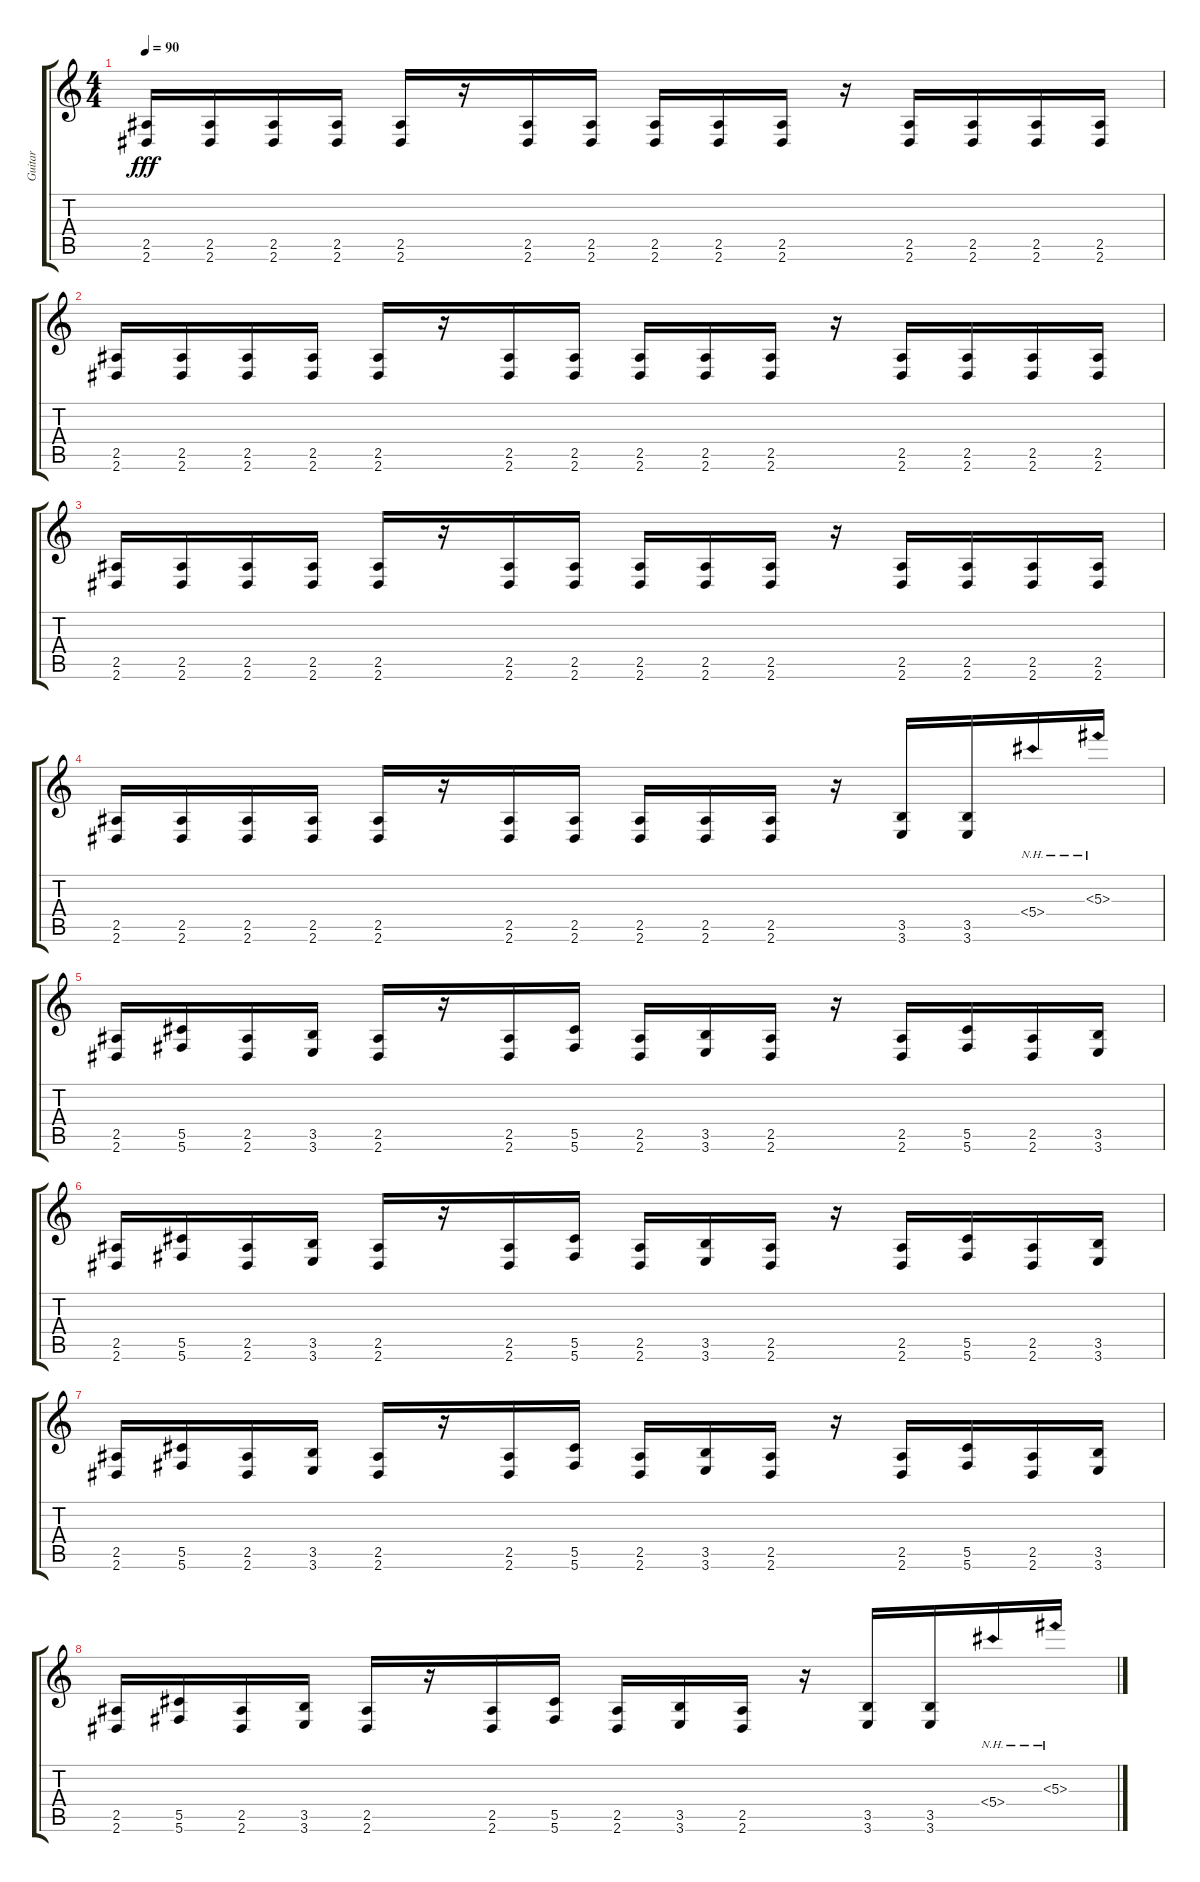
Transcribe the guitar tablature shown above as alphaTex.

\track ("Guitar" "Guitar") {instrument distortionguitar}
\staff {score tabs}
\tuning (Eb4 Bb3 Gb3 Db3 Ab2 Db2) {hide}
\ts (4 4)
\tempo 90
\clef g2
\ks c
(2.5 2.6).16{dy fff} (2.5 2.6).16 (2.5 2.6).16 (2.5 2.6).16 (2.5 2.6).16 r.16 (2.5 2.6).16 (2.5 2.6).16 (2.5 2.6).16 (2.5 2.6).16 (2.5 2.6).16 r.16 (2.5 2.6).16 (2.5 2.6).16 (2.5 2.6).16 (2.5 2.6).16 |
(2.5 2.6).16 (2.5 2.6).16 (2.5 2.6).16 (2.5 2.6).16 (2.5 2.6).16 r.16 (2.5 2.6).16 (2.5 2.6).16 (2.5 2.6).16 (2.5 2.6).16 (2.5 2.6).16 r.16 (2.5 2.6).16 (2.5 2.6).16 (2.5 2.6).16 (2.5 2.6).16 |
(2.5 2.6).16 (2.5 2.6).16 (2.5 2.6).16 (2.5 2.6).16 (2.5 2.6).16 r.16 (2.5 2.6).16 (2.5 2.6).16 (2.5 2.6).16 (2.5 2.6).16 (2.5 2.6).16 r.16 (2.5 2.6).16 (2.5 2.6).16 (2.5 2.6).16 (2.5 2.6).16 |
(2.5 2.6).16 (2.5 2.6).16 (2.5 2.6).16 (2.5 2.6).16 (2.5 2.6).16 r.16 (2.5 2.6).16 (2.5 2.6).16 (2.5 2.6).16 (2.5 2.6).16 (2.5 2.6).16 r.16 (3.5 3.6).16 (3.5 3.6).16 5.4{nh}.16 5.3{nh}.16 |
(2.5 2.6).16 (5.5 5.6).16 (2.5 2.6).16 (3.5 3.6).16 (2.5 2.6).16 r.16 (2.5 2.6).16 (5.5 5.6).16 (2.5 2.6).16 (3.5 3.6).16 (2.5 2.6).16 r.16 (2.5 2.6).16 (5.5 5.6).16 (2.5 2.6).16 (3.5 3.6).16 |
(2.5 2.6).16 (5.5 5.6).16 (2.5 2.6).16 (3.5 3.6).16 (2.5 2.6).16 r.16 (2.5 2.6).16 (5.5 5.6).16 (2.5 2.6).16 (3.5 3.6).16 (2.5 2.6).16 r.16 (2.5 2.6).16 (5.5 5.6).16 (2.5 2.6).16 (3.5 3.6).16 |
(2.5 2.6).16 (5.5 5.6).16 (2.5 2.6).16 (3.5 3.6).16 (2.5 2.6).16 r.16 (2.5 2.6).16 (5.5 5.6).16 (2.5 2.6).16 (3.5 3.6).16 (2.5 2.6).16 r.16 (2.5 2.6).16 (5.5 5.6).16 (2.5 2.6).16 (3.5 3.6).16 |
(2.5 2.6).16 (5.5 5.6).16 (2.5 2.6).16 (3.5 3.6).16 (2.5 2.6).16 r.16 (2.5 2.6).16 (5.5 5.6).16 (2.5 2.6).16 (3.5 3.6).16 (2.5 2.6).16 r.16 (3.5 3.6).16 (3.5 3.6).16 5.4{nh}.16 5.3{nh}.16
